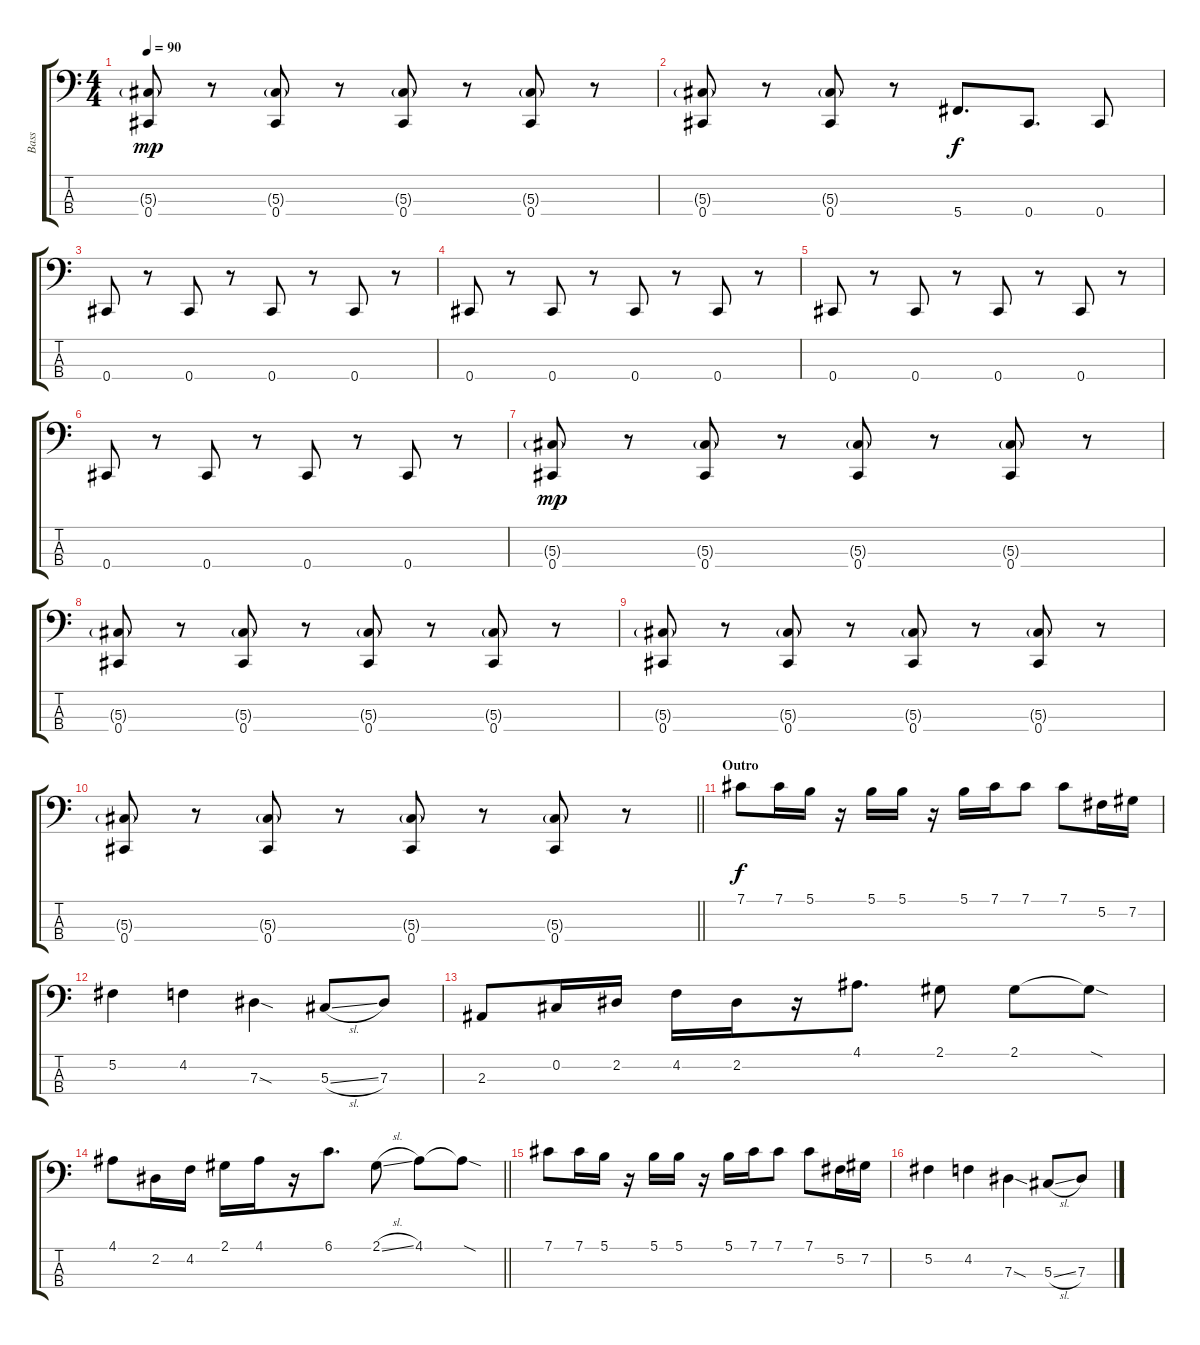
\track ("Bass" "Bass") {instrument electricbassfinger}
\staff {score tabs}
\tuning (Gb2 Db2 Ab1 Db1) {hide}
\ts (4 4)
\tempo 90
\clef f4
\ks c
(5.3{g} 0.4).8{dy mp} r.8 (5.3{g} 0.4).8 r.8 (5.3{g} 0.4).8 r.8 (5.3{g} 0.4).8 r.8 |
(5.3{g} 0.4).8 r.8 (5.3{g} 0.4).8 r.8 5.4.8{d dy f} 0.4.8{d} 0.4.8 |
0.4.8 r.8 0.4.8 r.8 0.4.8 r.8 0.4.8 r.8 |
0.4.8 r.8 0.4.8 r.8 0.4.8 r.8 0.4.8 r.8 |
0.4.8 r.8 0.4.8 r.8 0.4.8 r.8 0.4.8 r.8 |
0.4.8 r.8 0.4.8 r.8 0.4.8 r.8 0.4.8 r.8 |
(5.3{g} 0.4).8{dy mp} r.8 (5.3{g} 0.4).8 r.8 (5.3{g} 0.4).8 r.8 (5.3{g} 0.4).8 r.8 |
(5.3{g} 0.4).8 r.8 (5.3{g} 0.4).8 r.8 (5.3{g} 0.4).8 r.8 (5.3{g} 0.4).8 r.8 |
(5.3{g} 0.4).8 r.8 (5.3{g} 0.4).8 r.8 (5.3{g} 0.4).8 r.8 (5.3{g} 0.4).8 r.8 |
\barLineRight lightlight
(5.3{g} 0.4).8 r.8 (5.3{g} 0.4).8 r.8 (5.3{g} 0.4).8 r.8 (5.3{g} 0.4).8 r.8 |
\section ("" "Outro")
7.1.8{dy f} 7.1.16 5.1.16 r.16 5.1.16 5.1.16 r.16 5.1.16 7.1.16 7.1.8 7.1.8 5.2.16 7.2.16 |
5.2.4 4.2.4 7.3{sod}.4 5.3{sl}.8 7.3.8 |
2.3.8 0.2.16 2.2.16 4.2.16 2.2.16 r.16 4.1.8{d} 2.1.8 2.1.8 2.1{sod t}.8 |
\barLineRight lightlight
4.1.8 2.2.16 4.2.16 2.1.16 4.1.16 r.16 6.1.8{d} 2.1{sl}.8 4.1.8 4.1{sod t}.8 |
7.1.8 7.1.16 5.1.16 r.16 5.1.16 5.1.16 r.16 5.1.16 7.1.16 7.1.8 7.1.8 5.2.16 7.2.16 |
5.2.4 4.2.4 7.3{sod}.4 5.3{sl}.8 7.3.8
